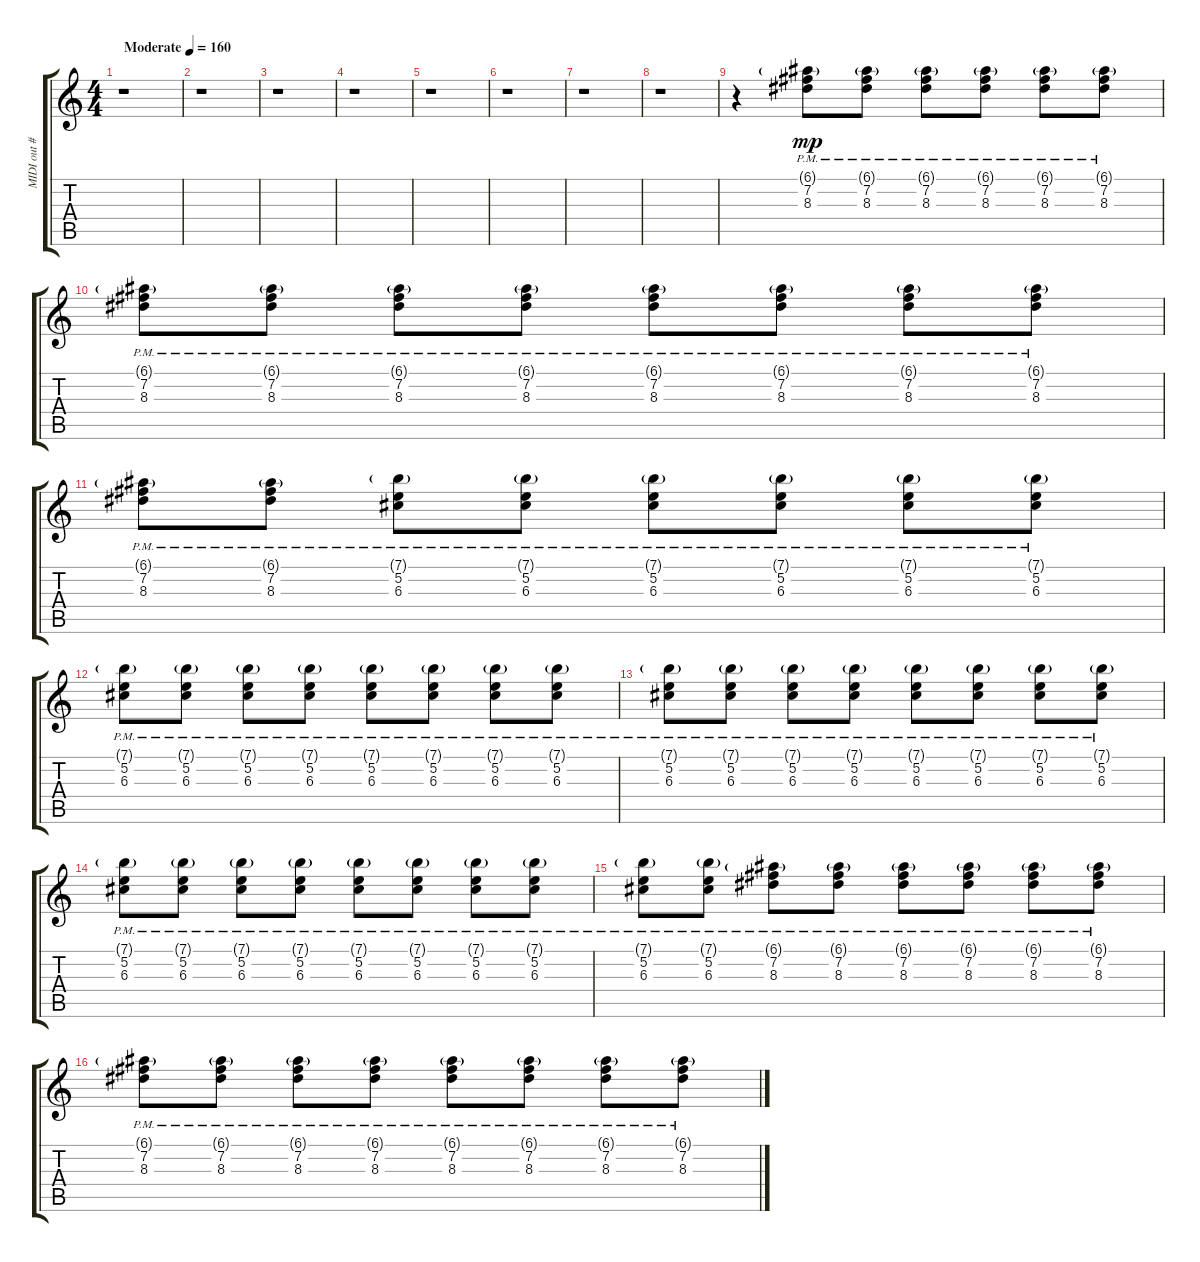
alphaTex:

\track ("MIDI out #2" "MIDI out #") {instrument overdrivenguitar}
\staff {score tabs}
\tuning (E4 B3 G3 D3 A2 E2) {hide}
\ts (4 4)
\tempo (160 "Moderate")
\clef g2
\ks c
r.1{dy mp instrument overdrivenguitar} |
r.1 |
r.1 |
r.1 |
r.1 |
r.1 |
r.1 |
r.1 |
r.4 (6.1{g pm} 7.2{pm} 8.3{pm}).8 (6.1{g pm} 7.2{pm} 8.3{pm}).8 (6.1{g pm} 7.2{pm} 8.3{pm}).8 (6.1{g pm} 7.2{pm} 8.3{pm}).8 (6.1{g pm} 7.2{pm} 8.3{pm}).8 (6.1{g pm} 7.2{pm} 8.3{pm}).8 |
(6.1{g pm} 7.2{pm} 8.3{pm}).8 (6.1{g pm} 7.2{pm} 8.3{pm}).8 (6.1{g pm} 7.2{pm} 8.3{pm}).8 (6.1{g pm} 7.2{pm} 8.3{pm}).8 (6.1{g pm} 7.2{pm} 8.3{pm}).8 (6.1{g pm} 7.2{pm} 8.3{pm}).8 (6.1{g pm} 7.2{pm} 8.3{pm}).8 (6.1{g pm} 7.2{pm} 8.3{pm}).8 |
(6.1{g pm} 7.2{pm} 8.3{pm}).8 (6.1{g pm} 7.2{pm} 8.3{pm}).8 (7.1{g pm} 5.2{pm} 6.3{pm}).8 (7.1{g pm} 5.2{pm} 6.3{pm}).8 (7.1{g pm} 5.2{pm} 6.3{pm}).8 (7.1{g pm} 5.2{pm} 6.3{pm}).8 (7.1{g pm} 5.2{pm} 6.3{pm}).8 (7.1{g pm} 5.2{pm} 6.3{pm}).8 |
(7.1{g pm} 5.2{pm} 6.3{pm}).8 (7.1{g pm} 5.2{pm} 6.3{pm}).8 (7.1{g pm} 5.2{pm} 6.3{pm}).8 (7.1{g pm} 5.2{pm} 6.3{pm}).8 (7.1{g pm} 5.2{pm} 6.3{pm}).8 (7.1{g pm} 5.2{pm} 6.3{pm}).8 (7.1{g pm} 5.2{pm} 6.3{pm}).8 (7.1{g pm} 5.2{pm} 6.3{pm}).8 |
(7.1{g pm} 5.2{pm} 6.3{pm}).8 (7.1{g pm} 5.2{pm} 6.3{pm}).8 (7.1{g pm} 5.2{pm} 6.3{pm}).8 (7.1{g pm} 5.2{pm} 6.3{pm}).8 (7.1{g pm} 5.2{pm} 6.3{pm}).8 (7.1{g pm} 5.2{pm} 6.3{pm}).8 (7.1{g pm} 5.2{pm} 6.3{pm}).8 (7.1{g pm} 5.2{pm} 6.3{pm}).8 |
(7.1{g pm} 5.2{pm} 6.3{pm}).8 (7.1{g pm} 5.2{pm} 6.3{pm}).8 (7.1{g pm} 5.2{pm} 6.3{pm}).8 (7.1{g pm} 5.2{pm} 6.3{pm}).8 (7.1{g pm} 5.2{pm} 6.3{pm}).8 (7.1{g pm} 5.2{pm} 6.3{pm}).8 (7.1{g pm} 5.2{pm} 6.3{pm}).8 (7.1{g pm} 5.2{pm} 6.3{pm}).8 |
(7.1{g pm} 5.2{pm} 6.3{pm}).8 (7.1{g pm} 5.2{pm} 6.3{pm}).8 (6.1{g pm} 7.2{pm} 8.3{pm}).8 (6.1{g pm} 7.2{pm} 8.3{pm}).8 (6.1{g pm} 7.2{pm} 8.3{pm}).8 (6.1{g pm} 7.2{pm} 8.3{pm}).8 (6.1{g pm} 7.2{pm} 8.3{pm}).8 (6.1{g pm} 7.2{pm} 8.3{pm}).8 |
(6.1{g pm} 7.2{pm} 8.3{pm}).8 (6.1{g pm} 7.2{pm} 8.3{pm}).8 (6.1{g pm} 7.2{pm} 8.3{pm}).8 (6.1{g pm} 7.2{pm} 8.3{pm}).8 (6.1{g pm} 7.2{pm} 8.3{pm}).8 (6.1{g pm} 7.2{pm} 8.3{pm}).8 (6.1{g pm} 7.2{pm} 8.3{pm}).8 (6.1{g pm} 7.2{pm} 8.3{pm}).8
